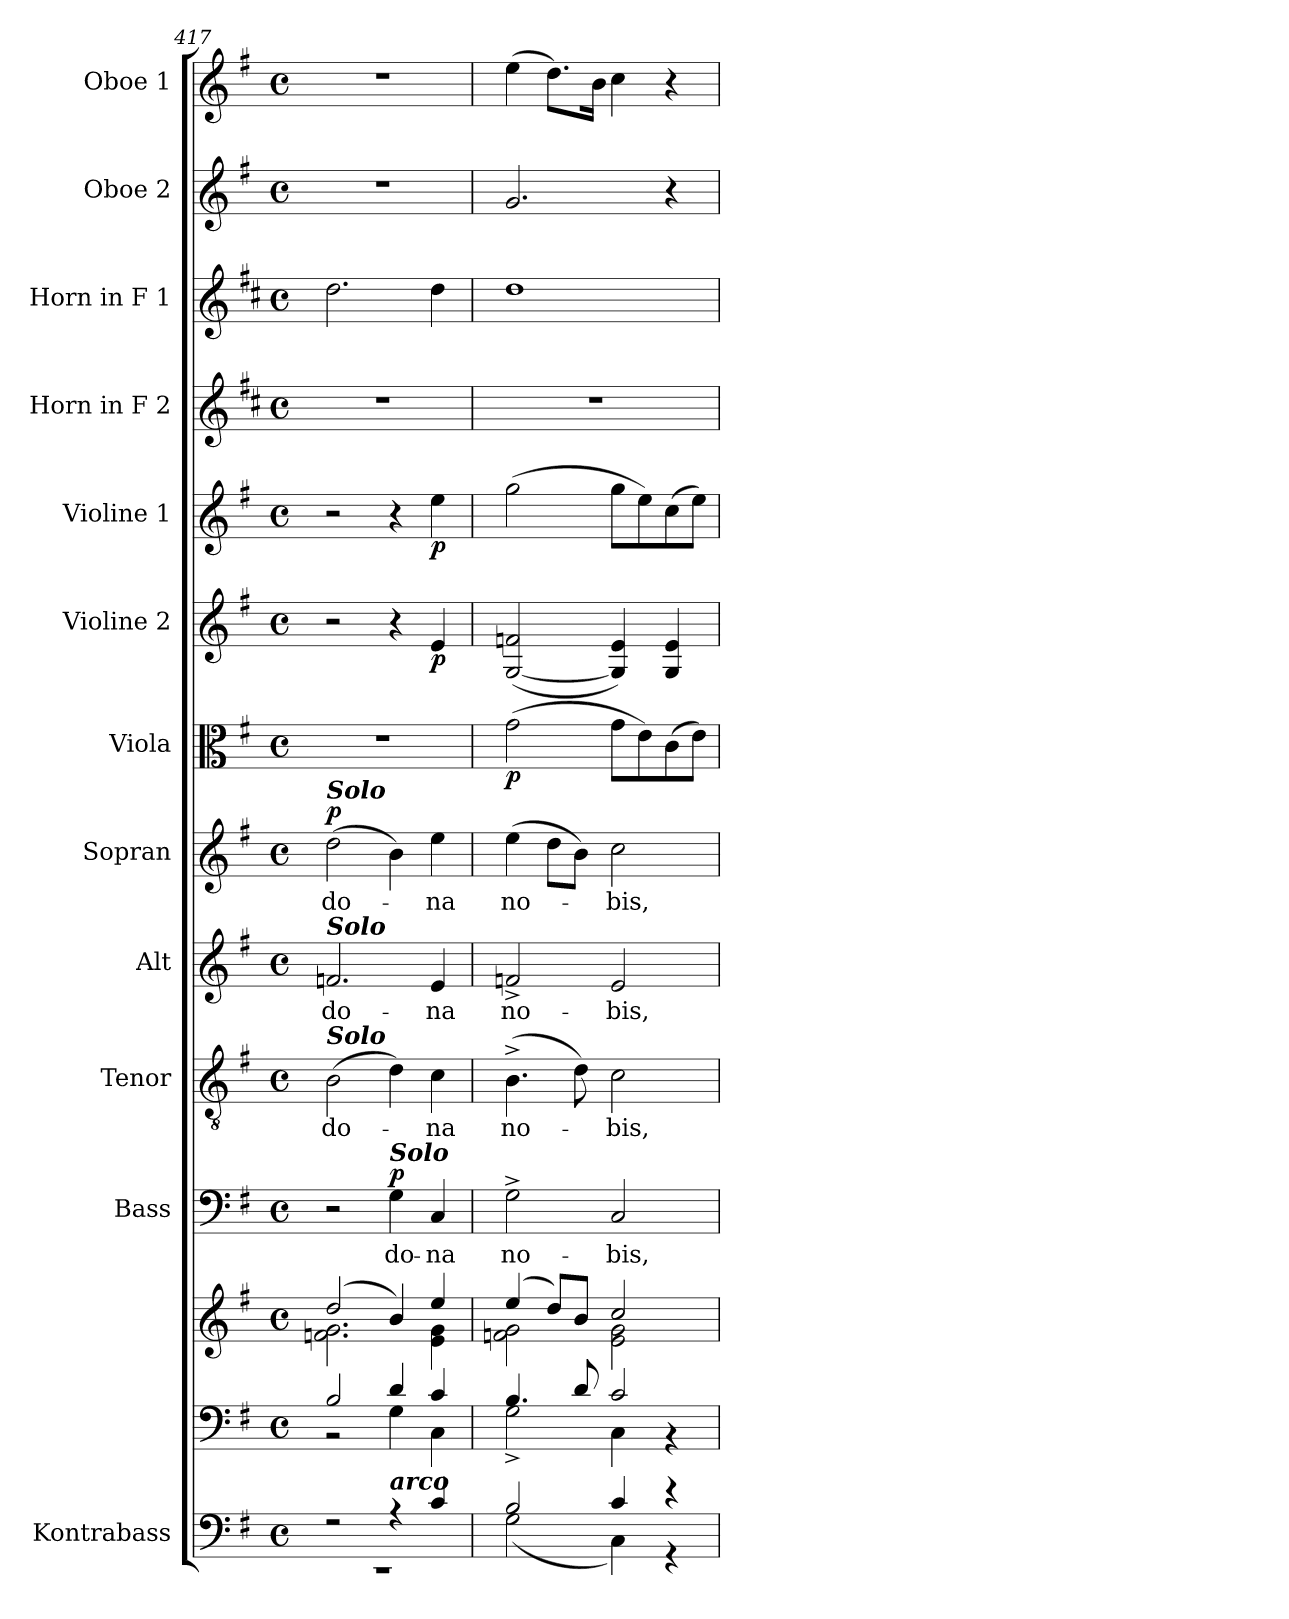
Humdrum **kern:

**kern	**kern	**kern	**kern	**text	**dynam	**kern	**text	**kern	**text	**kern	**text	**dynam	**kern	**dynam	**kern	**dynam	**kern	**dynam	**kern	**kern	**kern	**kern
*part13	*part12	*part12	*part11	*part11	*part11	*part10	*part10	*part9	*part9	*part8	*part8	*part8	*part7	*part7	*part6	*part6	*part5	*part5	*part4	*part3	*part2	*part1
*staff14	*staff13	*staff12	*staff11	*staff11	*staff11	*staff10	*staff10	*staff9	*staff9	*staff8	*staff8	*staff8	*staff7	*staff7	*staff6	*staff6	*staff5	*staff5	*staff4	*staff3	*staff2	*staff1
*I"Kontrabass	*	*	*I"Bass	*	*	*I"Tenor	*	*I"Alt	*	*I"Sopran	*	*	*I"Viola	*	*I"Violine 2	*	*I"Violine 1	*	*I"Horn in F 2	*I"Horn in F 1	*I"Oboe 2	*I"Oboe 1
*I'Kb.	*	*	*I'B.	*	*	*I'T.	*	*I'A.	*	*I'S.	*	*	*I'Vla.	*	*I'Vl. 2	*	*I'Vl. 1	*	*	*	*I'Ob. 2	*I'Ob. 1
*clefF4	*clefF4	*clefG2	*clefF4	*	*	*clefGv2	*	*clefG2	*	*clefG2	*	*	*clefC3	*	*clefG2	*	*clefG2	*	*clefG2	*clefG2	*clefG2	*clefG2
*ITrd7c12	*	*	*	*	*	*	*	*	*	*	*	*	*	*	*	*	*	*	*ITrd4c7	*ITrd4c7	*	*
*k[f#]	*k[f#]	*k[f#]	*k[f#]	*	*	*k[f#]	*	*k[f#]	*	*k[f#]	*	*	*k[f#]	*	*k[f#]	*	*k[f#]	*	*k[f#]	*k[f#]	*k[f#]	*k[f#]
*G:	*G:	*G:	*G:	*	*	*G:	*	*G:	*	*G:	*	*	*G:	*	*G:	*	*G:	*	*G:	*G:	*G:	*G:
*M4/4	*M4/4	*M4/4	*M4/4	*	*	*M4/4	*	*M4/4	*	*M4/4	*	*	*M4/4	*	*M4/4	*	*M4/4	*	*M4/4	*M4/4	*M4/4	*M4/4
*met(c)	*met(c)	*met(c)	*met(c)	*	*	*met(c)	*	*met(c)	*	*met(c)	*	*	*met(c)	*	*met(c)	*	*met(c)	*	*met(c)	*met(c)	*met(c)	*met(c)
=417	=417	=417	=417	=417	=417	=417	=417	=417	=417	=417	=417	=417	=417	=417	=417	=417	=417	=417	=417	=417	=417	=417
*^	*^	*^	*	*	*	*	*	*	*	*	*	*	*	*	*	*	*	*	*	*	*	*
!	!	!	!	!	!	!	!	!	!	!	!	!	!LO:TX:a:Bi:t=Solo	!	!	!	!	!	!	!	!	!	!	!	!
!	!	!	!	!	!	!	!	!	!	!	!LO:TX:a:Bi:t=Solo	!	!	!	!	!	!	!	!	!	!	!	!	!	!
!	!	!	!	!	!	!	!	!	!LO:TX:a:Bi:t=Solo	!	!	!	!	!	!	!	!	!	!	!	!	!	!	!	!
!	!	!	!	!	!	!	!	!	!	!LO:LY:b	!	!LO:LY:b	!	!LO:LY:b	!LO:DY:a	!	!	!	!	!	!	!	!	!	!
2rF	1rEE	2B!/	2r	(<2dd!/	2.fn!\ 2.g!\	2r	.	.	(>2B\	do-	2.fn/	do-	(>2dd\	do-	p	1r	.	2r	.	2r	.	1r	2.g\	1r	1r
!	!	!	!	!	!	!LO:TX:a:Bi:t=Solo	!	!	!	!	!	!	!	!	!	!	!	!	!	!	!	!	!	!	!
!LO:TX:a:Bi:t=arco	!	!	!	!	!	!	!	!	!	!	!	!	!	!	!	!	!	!	!	!	!	!	!	!	!
!	!	!	!	!	!	!	!LO:LY:b	!LO:DY:a	!	!	!	!	!	!	!	!	!	!	!	!	!	!	!	!	!
4rG	.	4d!/	4G\	4b!/)	.	4G\	do-	p	4d\)	.	.	.	4b\)	.	.	.	.	4r	.	4r	.	.	.	.	.
!	!	!	!	!	!	!	!LO:LY:b	!	!	!LO:LY:b	!	!LO:LY:b	!	!LO:LY:b	!	!	!	!	!LO:DY:b	!	!LO:DY:b	!	!	!	!
4C/	.	4c!/	4C\	4ee!/	4e!\ 4g!\	4C/	-na	.	4c\	-na	4e/	-na	4ee\	-na	.	.	.	4e/	p	4ee\	p	.	4g\	.	.
=418	=418	=418	=418	=418	=418	=418	=418	=418	=418	=418	=418	=418	=418	=418	=418	=418	=418	=418	=418	=418	=418	=418	=418	=418	=418
!	!	!	!	!	!	!	!LO:LY:b	!	!	!LO:LY:b	!	!LO:LY:b	!	!LO:LY:b	!	!	!LO:DY:b	!	!	!	!	!	!	!	!
2BB/	(<2GG\	4.B!/	2G^<\	(<4ee!/	2fn!\ 2g!\	2G^>\	no-	.	(>4.B^>\	no-	2fn^>/	no-	(>4ee\	no-	.	(>2g\	p	([2G/ 2fn/	.	(>2gg\	.	1r	1g	2.g/	(>4ee\
.	.	.	.	8dd!/L)	.	.	.	.	.	.	.	.	8dd\L	.	.	.	.	.	.	.	.	.	.	.	8.dd\L)
.	.	8d!/	.	8b!/J	.	.	.	.	8d\)	.	.	.	8b\J)	.	.	.	.	.	.	.	.	.	.	.	.
.	.	.	.	.	.	.	.	.	.	.	.	.	.	.	.	.	.	.	.	.	.	.	.	.	16b\Jk
!	!	!	!	!	!	!	!LO:LY:b	!	!	!LO:LY:b	!	!LO:LY:b	!	!LO:LY:b	!	!	!	!	!	!	!	!	!	!	!
4C/	4CC\)	2c!/	4C\	2cc!/	2e!\ 2g!\	2C/	-bis,	.	2c\	-bis,	2e/	-bis,	2cc\	-bis,	.	8g\L	.	4G/] 4e/)	.	8gg\L	.	.	.	.	4cc\
.	.	.	.	.	.	.	.	.	.	.	.	.	.	.	.	8e\)	.	.	.	8ee\)	.	.	.	.	.
4r	4r	.	4r	.	.	.	.	.	.	.	.	.	.	.	.	(>8c\	.	4G/ 4e/	.	(>8cc\	.	.	.	4r	4r
.	.	.	.	.	.	.	.	.	.	.	.	.	.	.	.	8e\J)	.	.	.	8ee\J)	.	.	.	.	.
*v	*v	*	*	*	*	*	*	*	*	*	*	*	*	*	*	*	*	*	*	*	*	*	*	*	*
*	*v	*v	*	*	*	*	*	*	*	*	*	*	*	*	*	*	*	*	*	*	*	*	*	*
*	*	*v	*v	*	*	*	*	*	*	*	*	*	*	*	*	*	*	*	*	*	*	*	*
=	=	=	=	=	=	=	=	=	=	=	=	=	=	=	=	=	=	=	=	=	=	=
*-	*-	*-	*-	*-	*-	*-	*-	*-	*-	*-	*-	*-	*-	*-	*-	*-	*-	*-	*-	*-	*-	*-
